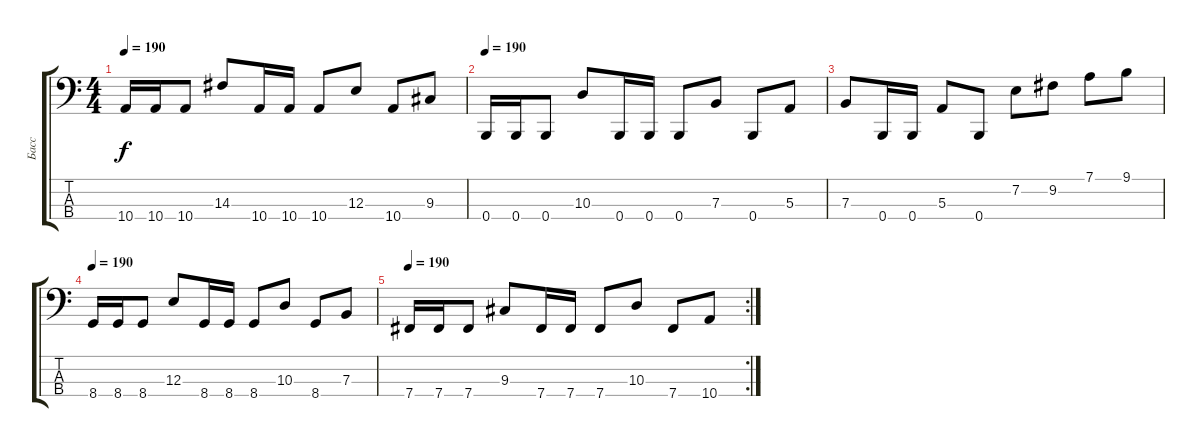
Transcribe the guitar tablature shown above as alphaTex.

\track ("Басс" "Басс") {instrument electricbassfinger}
\staff {score tabs}
\tuning (D2 A1 E1 B0) {hide}
\ts (4 4)
\tempo 190
\clef f4
\ks c
10.4.16{dy f} 10.4.16 10.4.8 14.3.8 10.4.16 10.4.16 10.4.8 12.3.8 10.4.8 9.3.8 |
\tempo 190
0.4.16 0.4.16 0.4.8 10.3.8 0.4.16 0.4.16 0.4.8 7.3.8 0.4.8 5.3.8 |
7.3.8 0.4.16 0.4.16 5.3.8 0.4.8 7.2.8 9.2.8 7.1.8 9.1.8 |
\tempo 190
8.4.16 8.4.16 8.4.8 12.3.8 8.4.16 8.4.16 8.4.8 10.3.8 8.4.8 7.3.8 |
\rc 2
\tempo 190
7.4.16 7.4.16 7.4.8 9.3.8 7.4.16 7.4.16 7.4.8 10.3.8 7.4.8 10.4.8
